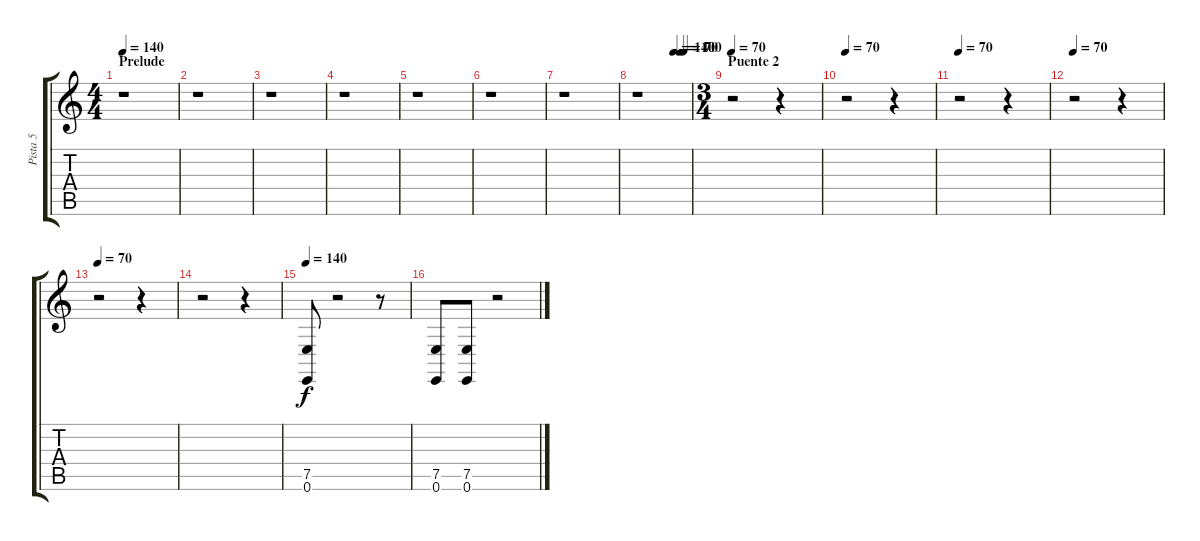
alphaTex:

\track ("Pista 5" "Pista 5") {instrument orchestrahit}
\staff {score tabs}
\tuning (E4 B3 G3 D3 A2 E2) {hide}
\ts (4 4)
\section ("" "Prelude")
\tempo 140
\clef g2
\ks c
r.1{dy f} |
r.1 |
r.1 |
r.1 |
r.1 |
r.1 |
r.1 |
\tempo (140 0.6875)
\tempo (70 0.875)
\tempo (100 0.8125)
r.1 |
\ts (3 4)
\section ("" "Puente 2")
\tempo 70
r.2 r.4 |
\tempo 70
r.2 r.4 |
\tempo 70
r.2 r.4 |
\tempo 70
r.2 r.4 |
\tempo 70
r.2 r.4 |
r.2 r.4 |
\tempo 140
(7.5 0.6).8 r.2 r.8 |
(7.5 0.6).8 (7.5 0.6).8 r.2
